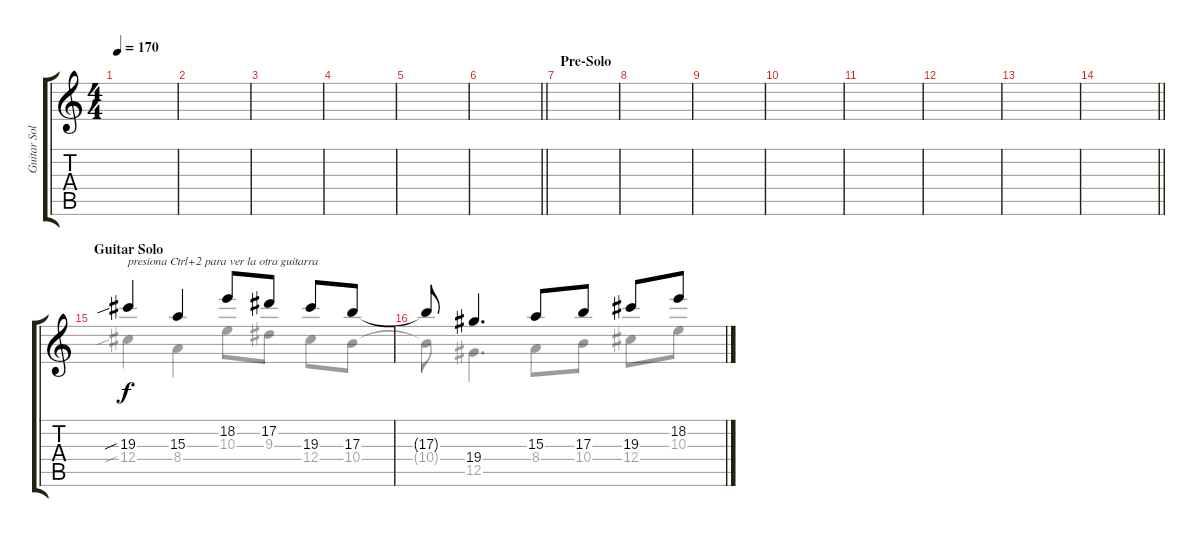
\track ("Guitar Solo" "Guitar Sol") {instrument distortionguitar}
\staff {score tabs}
\tuning (Eb4 Bb3 Gb3 Db3 Ab2 Eb2) {hide}
\voice
\ts (4 4)
\tempo 170
\clef g2
\ks c
|
|
|
|
|
\barLineRight lightlight
|
\section ("" "Pre-Solo")
|
|
|
|
|
|
|
\barLineRight lightlight
|
\section ("" "Guitar Solo")
19.3{sib}.4{txt "presiona Ctrl+2 para ver la otra guitarra"} 15.3.4 18.2.8 17.2.8 19.3.8 17.3.8 |
17.3{t}.8 19.4.4{d} 15.3.8 17.3.8 19.3.8 18.2.8
\voice
\clef g2
\ottava regular
\simile none
\ks c
|
|
|
|
|
\barLineRight lightlight
|
|
|
|
|
|
|
|
\barLineRight lightlight
|
12.4{sib}.4 8.4.4 10.3.8 9.3.8 12.4.8 10.4.8 |
10.4{t}.8 12.5.4{d} 8.4.8 10.4.8 12.4.8 10.3.8
